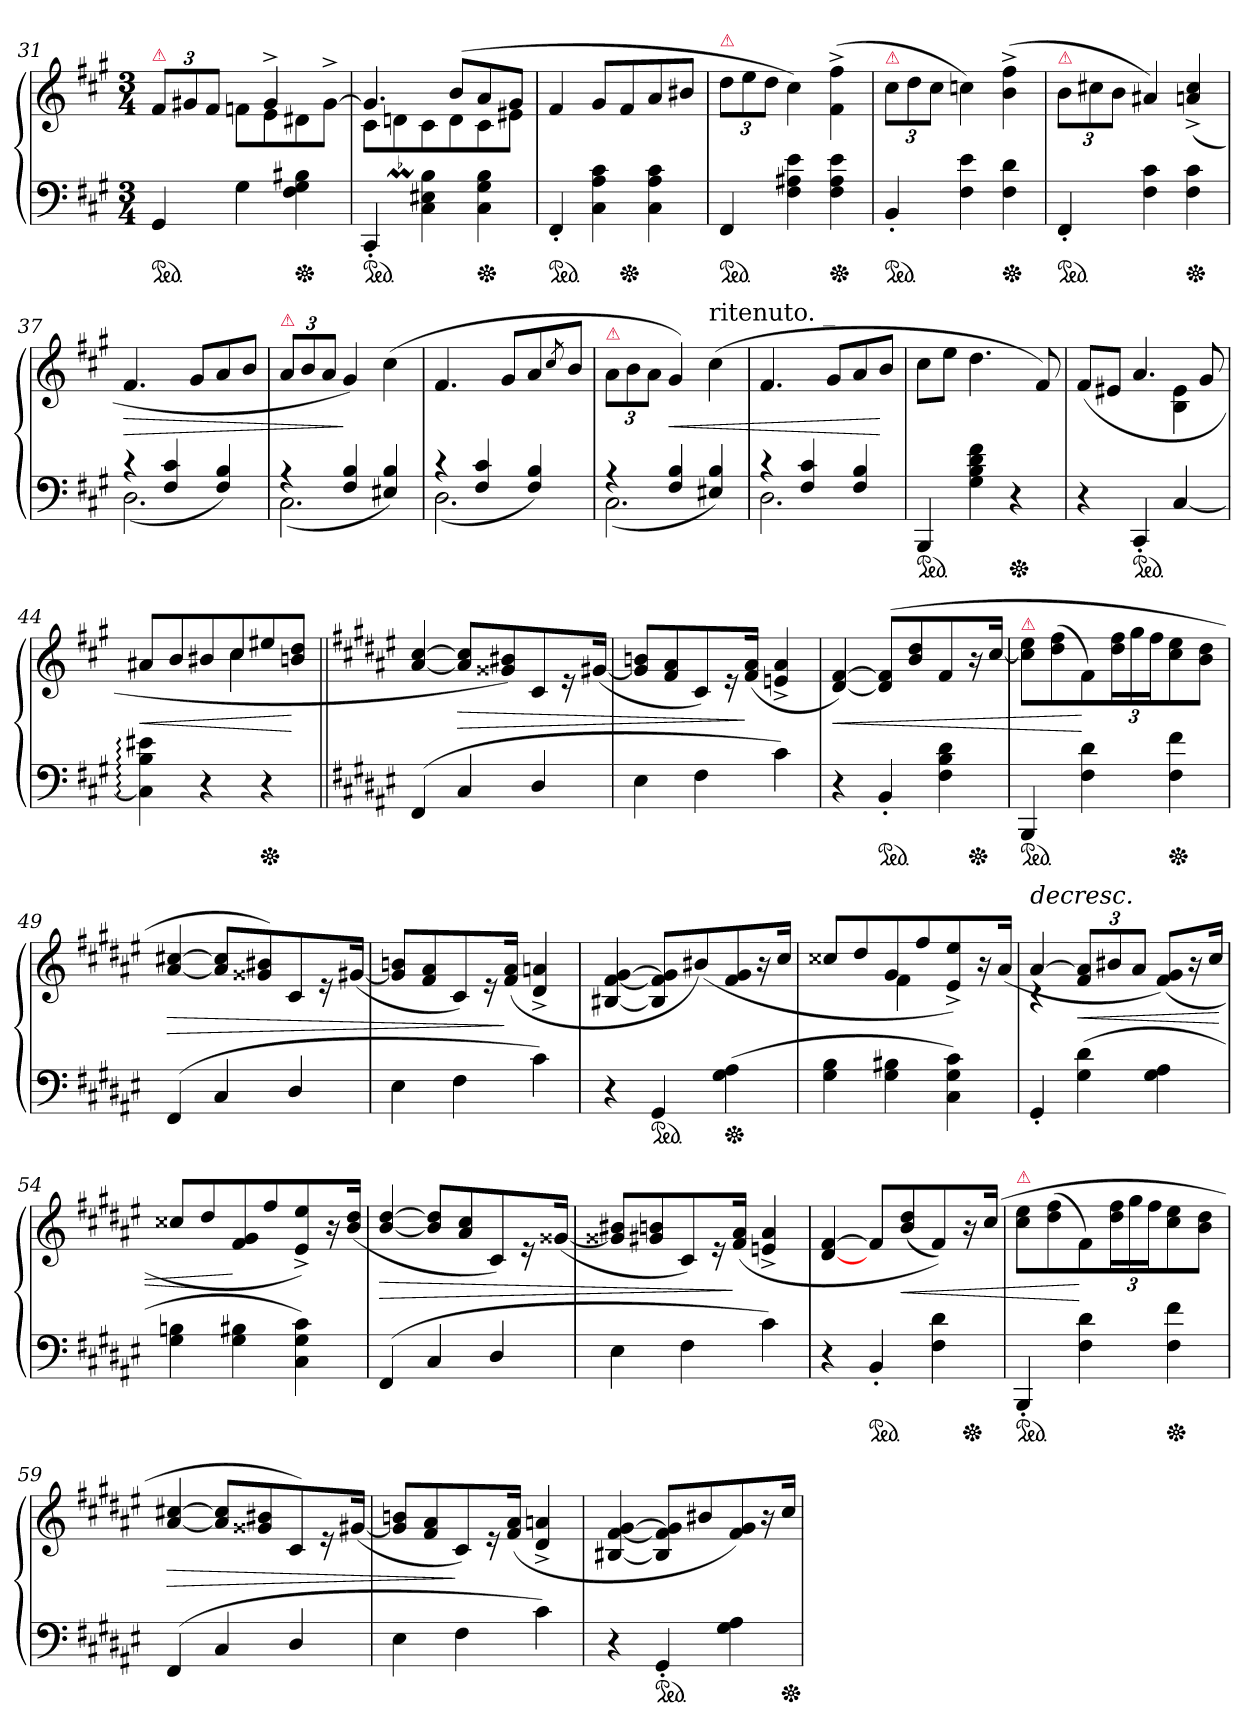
**kern	**kern	**dynam
*part1	*part1	*part1
*staff2	*staff1	*staff1/2
*clefF4	*clefG2	*
*k[f#c#g#]	*k[f#c#g#]	*
*f#:	*f#:	*
*M3/4	*M3/4	*
=31	=31	=31
*	*^	*
!	!LO:TX:a:color=crimson:t=⚠	!	!
*ped	*	*	*
4GG#/	12f#/L	4ryy	.
.	12g#X/	.	.
.	12f#/J	.	.
4G#\	8ryy	8fn\L	.
.	4g#^/	8e\	.
*Xped	*	*	*
4F#\ 4G#\ 4B#X\	.	8d#X\	.
.	8ryy	[8g#^\J	.
=32	=32	=32	=32
*ped	*	*	*
4CC#'/	4.g#/]	8c#\L	.
!	!	!LO:MOR:acc=-	!
.	.	8dnm\	.
4C#\ 4E#X\ 4B\	.	8c#\	.
.	(8b/L	8d\	.
*Xped	*	*	*
4C#\ 4G#\ 4B\	8a/	8c#\	.
.	8g#/J	8e#X\J	.
*	*v	*v	*
=33	=33	=33
*ped	*	*
4FF#'/	4f#/	.
4C#\ 4A\ 4c#\	8g#/L	.
*Xped	*	*
.	8f#/	.
4C#\ 4A\ 4c#\	8a/	.
.	8b#X/J	.
=34	=34	=34
!	!LO:TX:a:color=crimson:t=⚠	!
*ped	*	*
4FF#/	12dd\L	.
.	12ee\	.
.	12dd\J	.
4F#\ 4A#X\ 4e\	4cc#\)	.
*Xped	*	*
4F#\ 4A#\ 4e\	(4f#^<\ 4ff#^<\	.
=35	=35	=35
!	!LO:TX:a:color=crimson:t=⚠	!
*ped	*	*
4BB'/	12cc#\L	.
.	12dd\	.
.	12cc#\J	.
4F#\ 4e\	4ccn\)	.
*Xped	*	*
4F#\ 4d\	(4b^<\ 4ff#^<\	.
=36	=36	=36
!	!LO:TX:a:color=crimson:t=⚠	!
*ped	*	*
4FF#'/	12b\L	.
.	12cc#X\	.
.	12b\J	.
4F#\ 4c#\	4a#X/)	.
*Xped	*	*
4F#\ 4c#\	(>4an^</ 4cc#^</	.
=37	=37	=37
*^	*	*
4r	(>2.D\	4.f#/	>
4F#/ 4c#/	.	.	.
.	.	8g#/L	.
4F#/ 4B/)	.	8a/	.
.	.	8b/J	.
=38	=38	=38	=38
!	!	!LO:TX:a:color=crimson:t=⚠	!
4r	(>2.C#\	12a/L	.
.	.	12b/	.
.	.	12a/J	.
4F#/ 4B/	.	4g#/)	]
4E#X/ 4B/)	.	(4cc#\	.
=39	=39	=39	=39
4r	(>2.D\	4.f#/	.
4F#/ 4c#/	.	.	.
.	.	8g#/L	.
4F#/ 4B/)	.	8a/	.
.	.	8qcc#	.
.	.	8b/J	.
=40	=40	=40	=40
!	!	!LO:TX:a:color=crimson:t=⚠	!
4r	(>2.C#\	12a\L	.
.	.	12b\	.
.	.	12a/J	.
4F#/ 4B/	.	4g#/)	<
!	!	!LO:TX:a:t=ritenuto. _	!
4E#X/ 4B/)	.	(4cc#\	.
=41	=41	=41	=41
4r	2.D\	4.f#/	.
4F#/ 4c#/	.	.	.
.	.	8g#/L	.
4F#/ 4B/	.	8a/	.
.	.	8b/J	[
*v	*v	*	*
=42	=42	=42
*ped	*	*
4BBB/	8cc#\L	.
.	8ee\J	.
4G#\ 4B\ 4d\ 4f#\	4.dd\	.
*Xped	*	*
4r	.	.
.	8f#/)	.
=43	=43	=43
*	*^	*
4r	(>8f#/L	4ryy	.
.	8e#X/J	.	.
*ped	*	*	*
4CC#'/	4.a/	4ryy	.
[4C#/	.	4B\ 4e#\	.
.	8g#/	.	.
=44	=44	=44	=44
4C#]:\ 4B:\ 4e#X:\	8a#X/L	4ryy	<
.	8b/	.	.
4r	8b#X/	8ryy	.
.	8cc#/	4cc#\	.
*Xped	*	*	*
4r	8ee#X/	.	.
.	8bn 8ddJ	8ryy	[
*	*v	*v	*
=45||	=45||	=45||
*k[f#c#g#d#a#e#]	*k[f#c#g#d#a#e#]	*
*	*^	*
!	!LO:TX:a:B:t=in tempo.	!	!
!	!LO:TX:a:i:t=dol.	!	!
*	*v	*v	*
(4FF#/	[4a#/ [4cc#/	.
4C#/	8a#]/ 8cc#]/L	>
.	8g##X/ 8b#X/)	.
4D#/	8c#/	.
.	16r	.
.	(>[16g#X/Jk	.
=46	=46	=46
4E#\	8g#]/ 8bn/L	.
.	8f#/ 8a#/	.
4F#\	8c#/)	.
.	16r	.
.	(>16f#/ 16a#/Jk	]
4c#\)	4en^/ 4a#^/	.
=47	=47	=47
4r	[4d#/ [4f#/)	<
*ped	*	*
4BB'/	(>8d#]/ 8f#]/L	.
.	8b/ 8dd#/	.
4F#\ 4B\ 4d#\	8f#/	.
*Xped	*	*
.	16r	.
.	[16cc#/Jk	.
=48	=48	=48
!	!LO:TX:a:color=crimson:t=⚠	!
*ped	*	*
4BBB/	8cc#]\ 8ee#\L	.
.	(8dd#\ 8ff#\	.
4F#\ 4d#\	8f#\)	[
.	24dd#\ 24ff#\L	.
.	24gg#\	.
.	24ff#J	.
*Xped	*	*
4F#\ 4f#\	8cc#\ 8ee#\	.
.	8b\ 8dd#\J	.
=49	=49	=49
(>4FF#/	[4a#/ [4cc#X/	>
4C#/	8a#]/ 8cc#]/L	.
.	8g##X/ 8b#X/)	.
4D#/	8c#/	.
.	16r	.
.	(>[16g#X/Jk	.
=50	=50	=50
4E#\	8g#]/ 8bn/L	.
.	8f#/ 8a#/	.
4F#\	8c#/)	.
.	16r	.
.	(>16f#/ 16a#/Jk	]
4c#\)	4d#^/ 4an^/	.
=51	=51	=51
4r	[4B#X/ [4f#/ [4g#/	.
*ped	*	*
4GG#/	8B#]/ 8f#]/ 8g#]/L	.
.	(>8b#X/)	.
*Xped	*	*
(4G#\ 4A#\	8f#/ 8g#/	.
.	16r	.
.	16cc#/Jk	.
=52	=52	=52
*	*^	*
4G#\ 4B\	8cc##X/L	4ryy	.
.	8dd#/	.	.
4G#\ 4B#X\	8g#/	4f#\	.
.	8ff#/	.	.
4C#\ 4G#\ 4c#\)	8e#^/ 8ee#^/)	4ryy	.
.	16r	.	.
.	(>16a#/Jk	.	.
=53	=53	=53	=53
!	!	!	!LO:HP:a
4GG#'/	[4a#/	4r	>
(4G#\ 4d#\	12f#/ 12a#]/L	4ryy	<
.	12b#X/	.	.
.	12a#/J	.	.
4G#\ 4A#\	(>8f#/ 8g#/L)	4ryy	]
.	16r	.	.
.	16cc#/Jk	.	.
*	*v	*v	*
=54	=54	=54
4G#\ 4Bn\	8cc##X/L	.
.	8dd#/	.
4G#\ 4B#X\	8f#/ 8g#/	[
.	8ff#/	.
4C#\ 4G#\ 4c#\)	8e#^</ 8ee#^</)	.
.	16r	.
.	(>16b/ 16dd#/Jk	.
=55	=55	=55
(>4FF#/	[4b/ [4dd#/	>
4C#/	8b]/ 8dd#]/L	.
.	8a#/ 8cc#/	.
4D#/	8c#/)	.
.	16r	.
.	(>[16g##X/Jk	.
=56	=56	=56
4E#\	8g##X]/ 8b#X/L	.
.	8g#X/ 8bn/	.
4F#\	8c#/)	.
.	16r	.
.	(>16f#/ 16a#/Jk	]
4c#\)	4en^</ 4a#^</	.
=57	=57	=57
4r	[4d#/ [4f#/	.
*ped	*	*
4BB'/	8f#/L]	.
.	(8b/ 8dd#/	<
4F#\ 4d#\	8f#/))	.
*Xped	*	*
.	16r	.
.	(16cc#/Jk	.
=58	=58	=58
!	!LO:TX:a:color=crimson:t=⚠	!
*ped	*	*
4BBB'/	8cc#\ 8ee#\L	.
.	(8dd#\ 8ff#\	.
4F#\ 4d#\	8f#\)	[
.	24dd#\ 24ff#\L	.
.	24gg#\	.
.	24ff#J	.
*Xped	*	*
4F#\ 4f#\	8cc#\ 8ee#\	.
.	8b\ 8dd#\J	.
=59	=59	=59
(>4FF#/	[4a#/ [4cc#X/	>
4C#/	8a#]/ 8cc#]/L	.
.	8g##X/ 8b#X/	.
4D#/	8c#/)	.
.	16r	.
.	(>[16g#X/Jk	.
=60	=60	=60
4E#\	8g#]/ 8bn/L	.
.	8f#/ 8a#/	.
4F#\	8c#/)	]
.	16r	.
.	(>16f#/ 16a#/Jk	.
4c#\)	4d#^/ 4an^/	.
=61	=61	=61
4r	[4B#X/ [4f#/ [4g#/	.
*ped	*	*
4GG#'/	8B#]/ 8f#]/ 8g#]/L	.
.	8b#X/	.
4G#\ 4A#\	8f#/ 8g#/)	.
.	16r	.
*Xped	*	*
.	16cc#/Jk	.
=	=	=
*-	*-	*-
